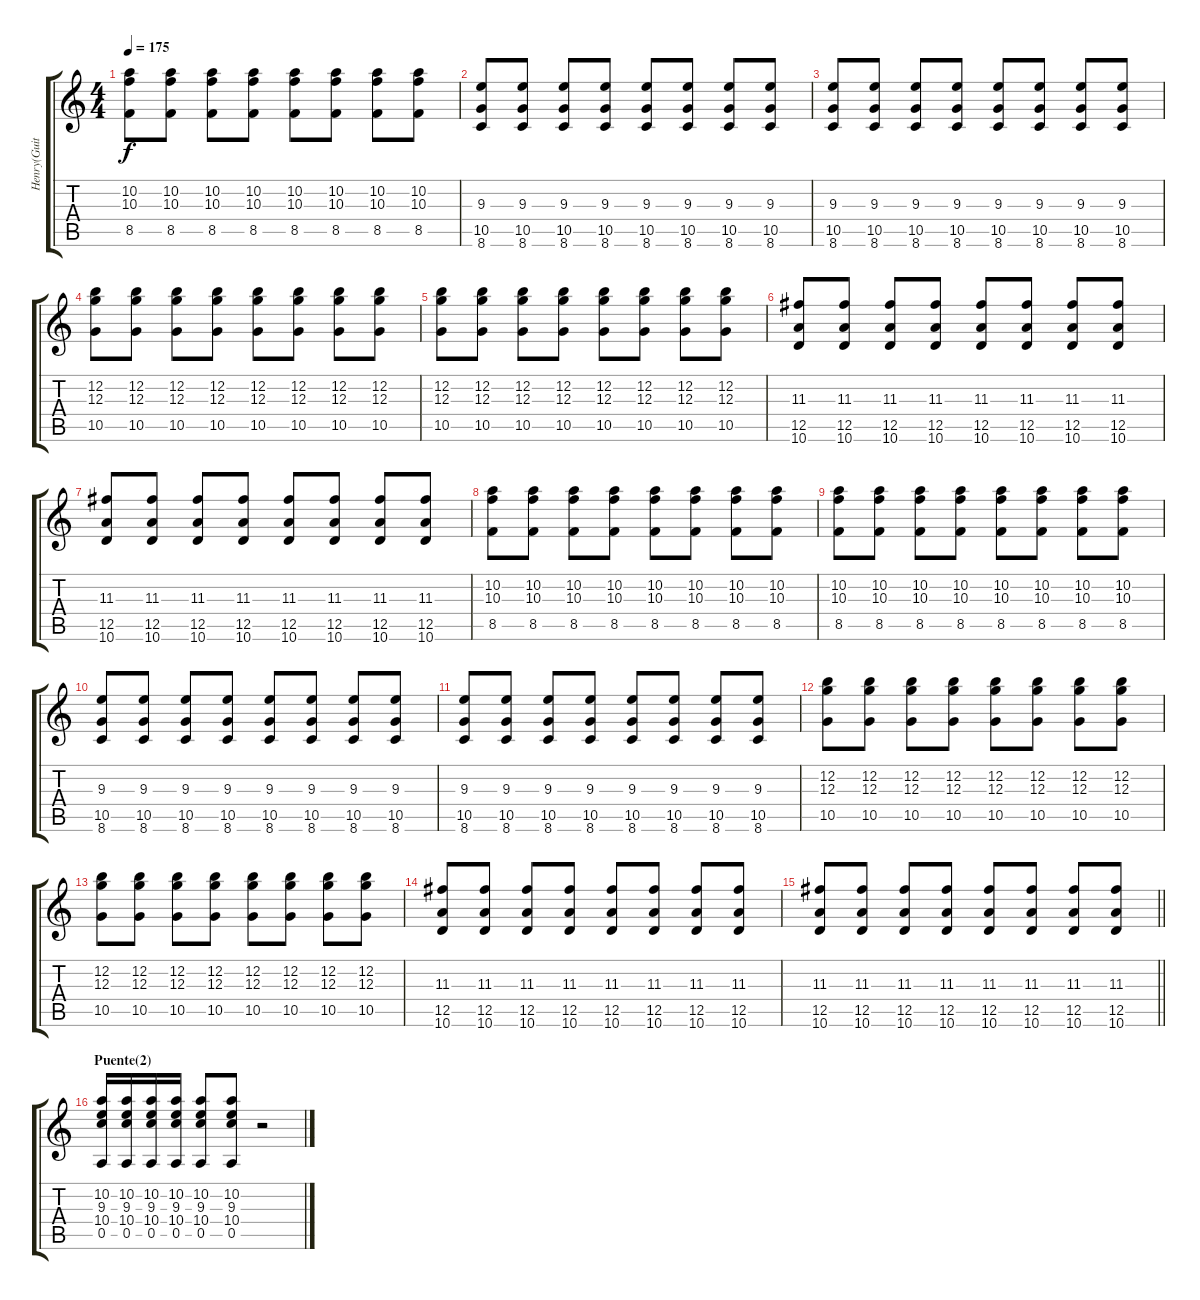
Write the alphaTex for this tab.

\track ("Henry(Guitarra)" "Henry(Guit") {instrument electricguitarclean}
\staff {score tabs}
\tuning (E4 B3 G3 D3 A2 E2) {hide}
\ts (4 4)
\tempo 175
\clef g2
\ks c
(10.2 10.3 8.5).8{dy f} (10.2 10.3 8.5).8 (10.2 10.3 8.5).8 (10.2 10.3 8.5).8 (10.2 10.3 8.5).8 (10.2 10.3 8.5).8 (10.2 10.3 8.5).8 (10.2 10.3 8.5).8 |
(9.3 10.5 8.6).8 (9.3 10.5 8.6).8 (9.3 10.5 8.6).8 (9.3 10.5 8.6).8 (9.3 10.5 8.6).8 (9.3 10.5 8.6).8 (9.3 10.5 8.6).8 (9.3 10.5 8.6).8 |
(9.3 10.5 8.6).8 (9.3 10.5 8.6).8 (9.3 10.5 8.6).8 (9.3 10.5 8.6).8 (9.3 10.5 8.6).8 (9.3 10.5 8.6).8 (9.3 10.5 8.6).8 (9.3 10.5 8.6).8 |
(12.2 12.3 10.5).8 (12.2 12.3 10.5).8 (12.2 12.3 10.5).8 (12.2 12.3 10.5).8 (12.2 12.3 10.5).8 (12.2 12.3 10.5).8 (12.2 12.3 10.5).8 (12.2 12.3 10.5).8 |
(12.2 12.3 10.5).8 (12.2 12.3 10.5).8 (12.2 12.3 10.5).8 (12.2 12.3 10.5).8 (12.2 12.3 10.5).8 (12.2 12.3 10.5).8 (12.2 12.3 10.5).8 (12.2 12.3 10.5).8 |
(11.3 12.5 10.6).8 (11.3 12.5 10.6).8 (11.3 12.5 10.6).8 (11.3 12.5 10.6).8 (11.3 12.5 10.6).8 (11.3 12.5 10.6).8 (11.3 12.5 10.6).8 (11.3 12.5 10.6).8 |
(11.3 12.5 10.6).8 (11.3 12.5 10.6).8 (11.3 12.5 10.6).8 (11.3 12.5 10.6).8 (11.3 12.5 10.6).8 (11.3 12.5 10.6).8 (11.3 12.5 10.6).8 (11.3 12.5 10.6).8 |
(10.2 10.3 8.5).8 (10.2 10.3 8.5).8 (10.2 10.3 8.5).8 (10.2 10.3 8.5).8 (10.2 10.3 8.5).8 (10.2 10.3 8.5).8 (10.2 10.3 8.5).8 (10.2 10.3 8.5).8 |
(10.2 10.3 8.5).8 (10.2 10.3 8.5).8 (10.2 10.3 8.5).8 (10.2 10.3 8.5).8 (10.2 10.3 8.5).8 (10.2 10.3 8.5).8 (10.2 10.3 8.5).8 (10.2 10.3 8.5).8 |
(9.3 10.5 8.6).8 (9.3 10.5 8.6).8 (9.3 10.5 8.6).8 (9.3 10.5 8.6).8 (9.3 10.5 8.6).8 (9.3 10.5 8.6).8 (9.3 10.5 8.6).8 (9.3 10.5 8.6).8 |
(9.3 10.5 8.6).8 (9.3 10.5 8.6).8 (9.3 10.5 8.6).8 (9.3 10.5 8.6).8 (9.3 10.5 8.6).8 (9.3 10.5 8.6).8 (9.3 10.5 8.6).8 (9.3 10.5 8.6).8 |
(12.2 12.3 10.5).8 (12.2 12.3 10.5).8 (12.2 12.3 10.5).8 (12.2 12.3 10.5).8 (12.2 12.3 10.5).8 (12.2 12.3 10.5).8 (12.2 12.3 10.5).8 (12.2 12.3 10.5).8 |
(12.2 12.3 10.5).8 (12.2 12.3 10.5).8 (12.2 12.3 10.5).8 (12.2 12.3 10.5).8 (12.2 12.3 10.5).8 (12.2 12.3 10.5).8 (12.2 12.3 10.5).8 (12.2 12.3 10.5).8 |
(11.3 12.5 10.6).8 (11.3 12.5 10.6).8 (11.3 12.5 10.6).8 (11.3 12.5 10.6).8 (11.3 12.5 10.6).8 (11.3 12.5 10.6).8 (11.3 12.5 10.6).8 (11.3 12.5 10.6).8 |
\barLineRight lightlight
(11.3 12.5 10.6).8 (11.3 12.5 10.6).8 (11.3 12.5 10.6).8 (11.3 12.5 10.6).8 (11.3 12.5 10.6).8 (11.3 12.5 10.6).8 (11.3 12.5 10.6).8 (11.3 12.5 10.6).8 |
\section ("" "Puente(2)")
(10.2 9.3 10.4 0.5).16{volume 13} (10.2 9.3 10.4 0.5).16 (10.2 9.3 10.4 0.5).16 (10.2 9.3 10.4 0.5).16 (10.2 9.3 10.4 0.5).8 (10.2 9.3 10.4 0.5).8 r.2
